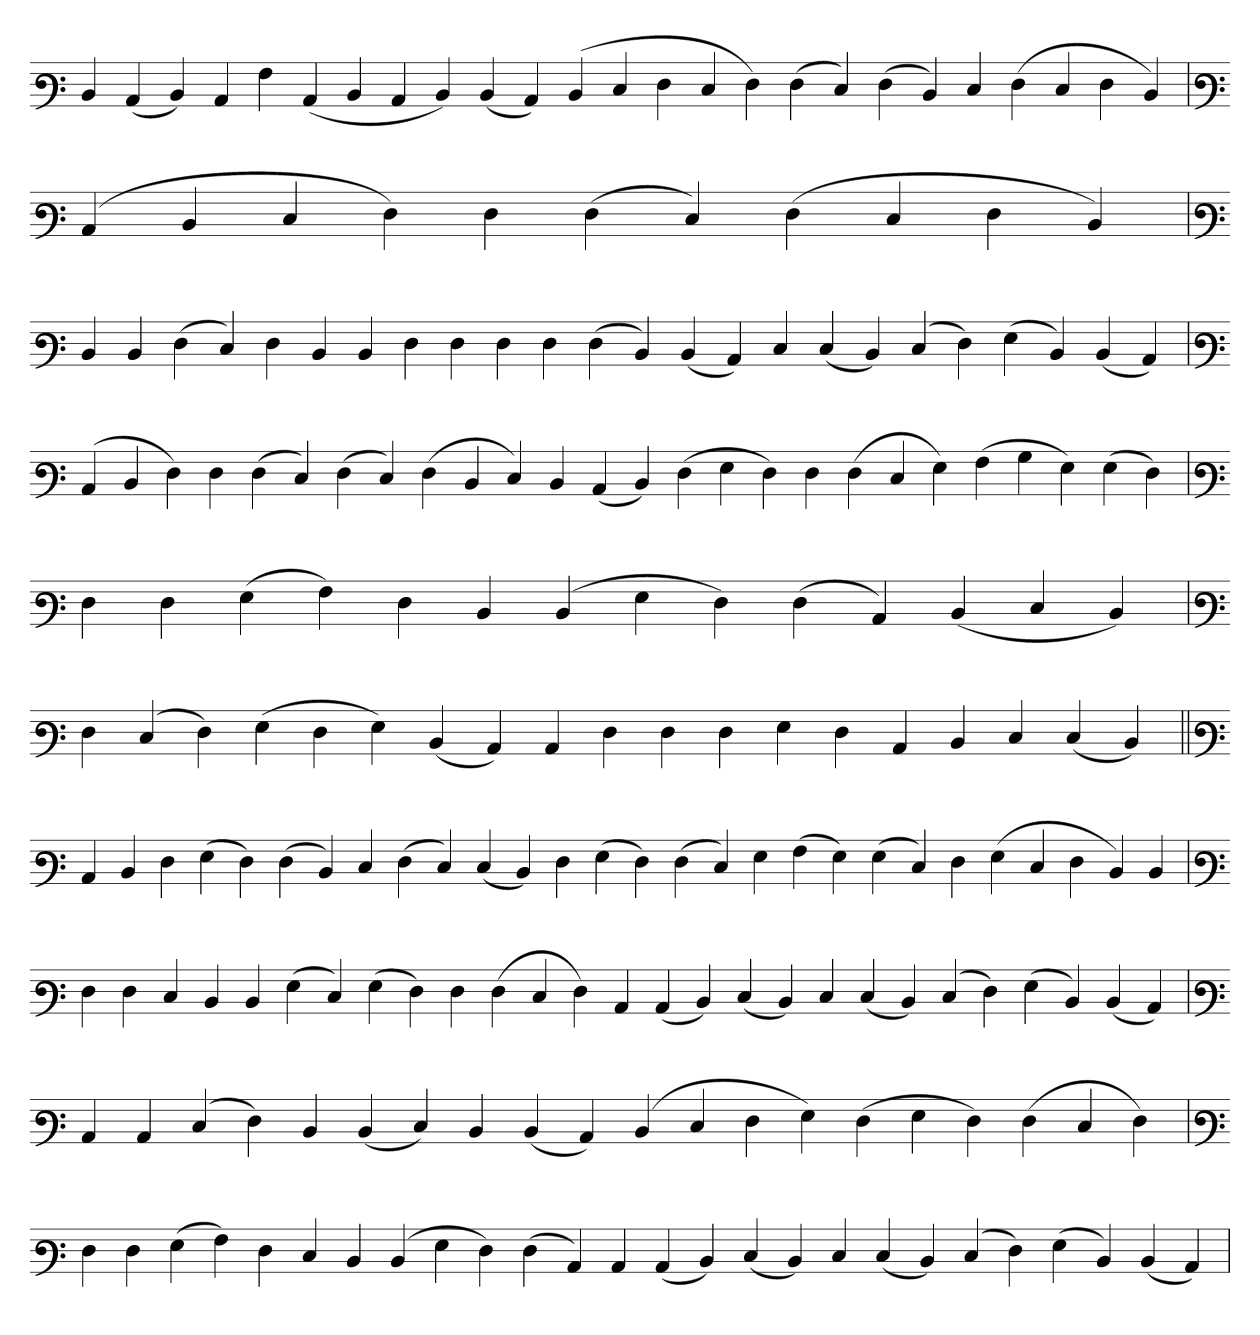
**kern
*part1
*staff1
*clefF3
=
4D
(4C
4D)
4C
4A
(4C
4D
4C
4D)
(4D
4C)
(4D
4E
4F
4E
4F)
(4F
4E)
(4F
4D)
4E
(4F
4E
4F
4D)
='
*clefF3
(4C
4D
4E
4F)
4F
(4F
4E)
(4F
4E
4F
4D)
=`
*clefF3
4D
4D
(4F
4E)
4F
4D
4D
4F
4F
4F
4F
(4F
4D)
(4D
4C)
4E
(4E
4D)
(4E
4F)
(4G
4D)
(4D
4C)
=
*clefF3
(4C
4D
4F)
4F
(4F
4E)
(4F
4E)
(4F
4D
4E)
4D
(4C
4D)
(4F
4G
4F)
4F
(4F
4E
4G)
(4A
4B
4G)
(4G
4F)
='
*clefF3
4F
4F
(4G
4A)
4F
4D
(4D
4G
4F)
(4F
4C)
(4D
4E
4D)
=`
*clefF3
4F
(4E
4F)
(4G
4F
4G)
(4D
4C)
4C
4F
4F
4F
4G
4F
4C
4D
4E
(4E
4D)
=||
*clefF3
4C
4D
4F
(4G
4F)
(4F
4D)
4E
(4F
4E)
(4E
4D)
4F
(4G
4F)
(4F
4E)
4G
(4A
4G)
(4G
4E)
4F
(4G
4E
4F
4D)
4D
='
*clefF3
4F
4F
4E
4D
4D
(4G
4E)
(4G
4F)
4F
(4F
4E
4F)
4C
(4C
4D)
(4E
4D)
4E
(4E
4D)
(4E
4F)
(4G
4D)
(4D
4C)
=
*clefF3
4C
4C
(4E
4F)
4D
(4D
4E)
4D
(4D
4C)
(4D
4E
4F
4G)
(4F
4G
4F)
(4F
4E
4F)
='
*clefF3
4F
4F
(4G
4A)
4F
4E
4D
(4D
4G
4F)
(4F
4C)
4C
(4C
4D)
(4E
4D)
4E
(4E
4D)
(4E
4F)
(4G
4D)
(4D
4C)
='
*-
